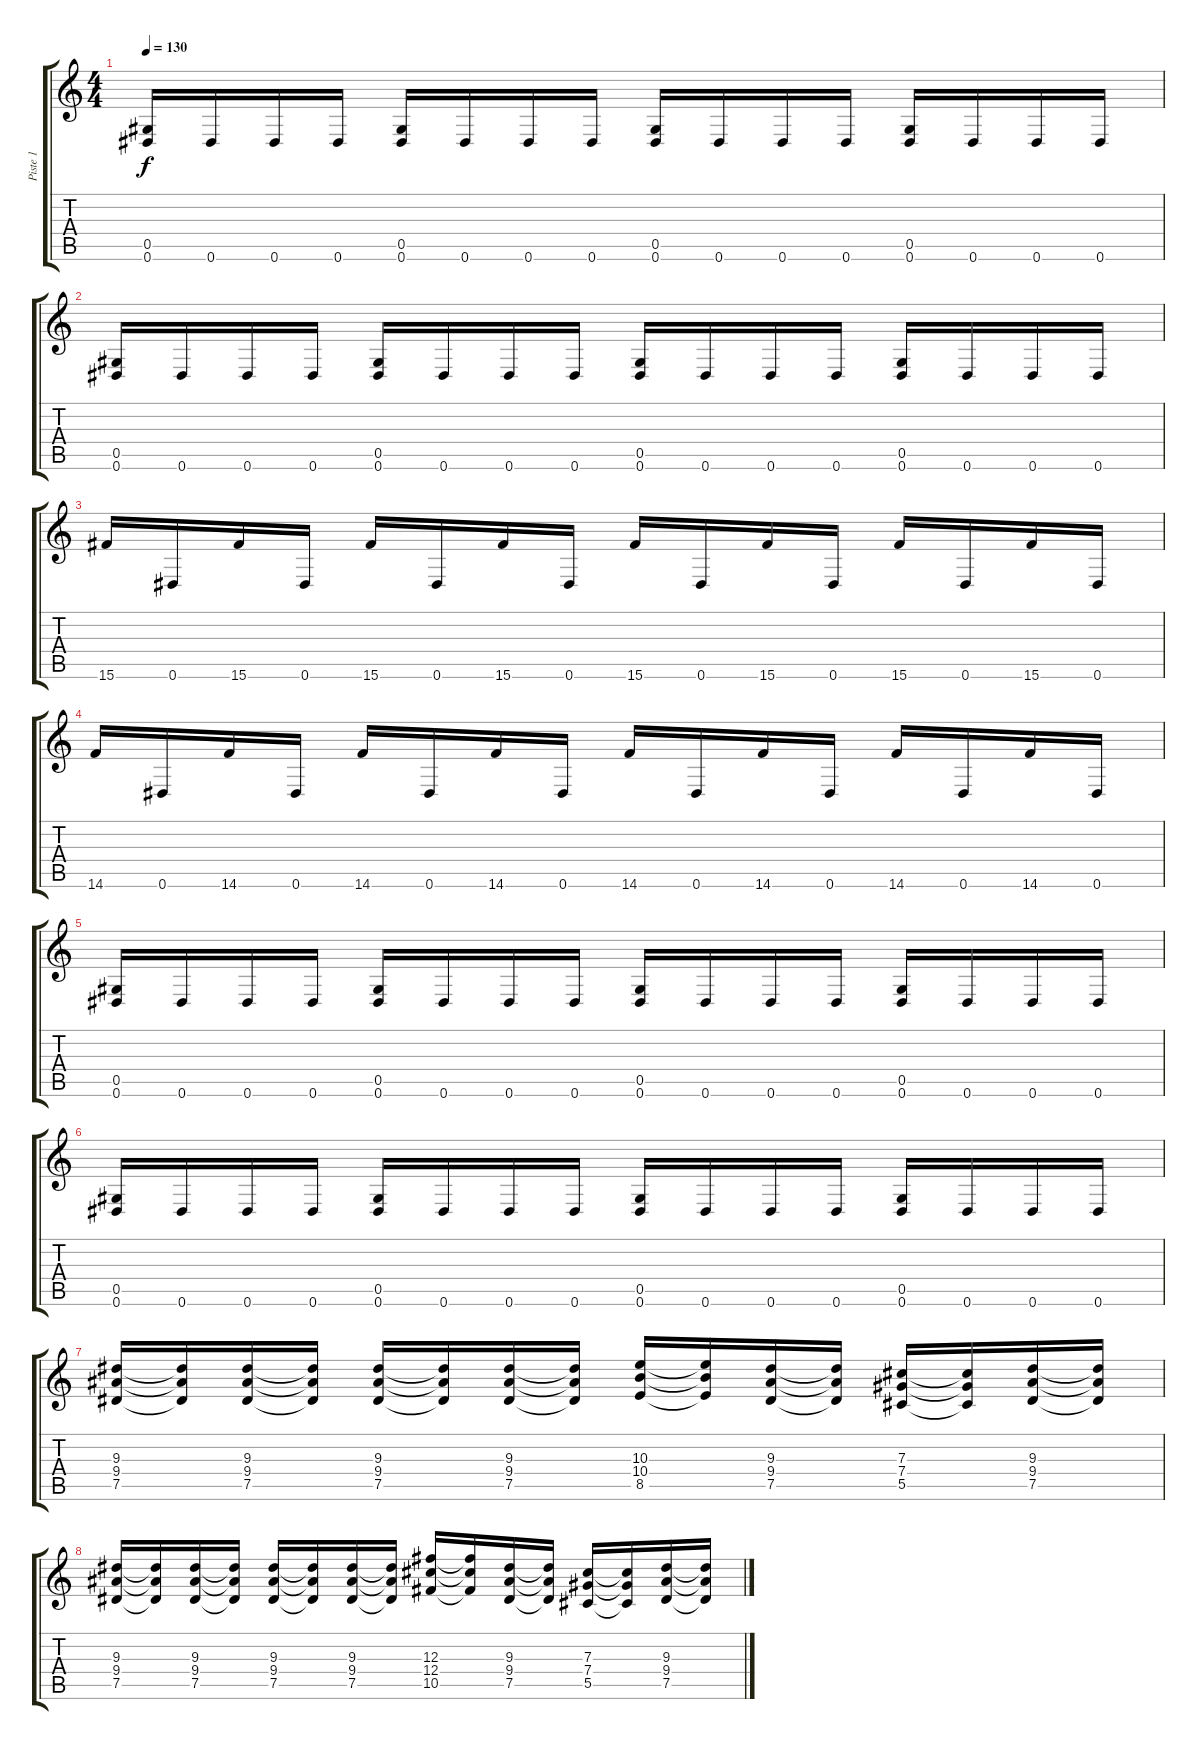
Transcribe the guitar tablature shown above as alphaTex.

\track ("Piste 1" "Piste 1") {instrument distortionguitar}
\staff {score tabs}
\tuning (Eb4 Bb3 Gb3 Db3 Ab2 Eb2) {hide}
\ts (4 4)
\tempo 130
\clef g2
\ks c
(0.5 0.6).16{dy f} 0.6.16 0.6.16 0.6.16 (0.5 0.6).16 0.6.16 0.6.16 0.6.16 (0.5 0.6).16 0.6.16 0.6.16 0.6.16 (0.5 0.6).16 0.6.16 0.6.16 0.6.16 |
(0.5 0.6).16 0.6.16 0.6.16 0.6.16 (0.5 0.6).16 0.6.16 0.6.16 0.6.16 (0.5 0.6).16 0.6.16 0.6.16 0.6.16 (0.5 0.6).16 0.6.16 0.6.16 0.6.16 |
15.6.16 0.6.16 15.6.16 0.6.16 15.6.16 0.6.16 15.6.16 0.6.16 15.6.16 0.6.16 15.6.16 0.6.16 15.6.16 0.6.16 15.6.16 0.6.16 |
14.6.16 0.6.16 14.6.16 0.6.16 14.6.16 0.6.16 14.6.16 0.6.16 14.6.16 0.6.16 14.6.16 0.6.16 14.6.16 0.6.16 14.6.16 0.6.16 |
(0.5 0.6).16 0.6.16 0.6.16 0.6.16 (0.5 0.6).16 0.6.16 0.6.16 0.6.16 (0.5 0.6).16 0.6.16 0.6.16 0.6.16 (0.5 0.6).16 0.6.16 0.6.16 0.6.16 |
(0.5 0.6).16 0.6.16 0.6.16 0.6.16 (0.5 0.6).16 0.6.16 0.6.16 0.6.16 (0.5 0.6).16 0.6.16 0.6.16 0.6.16 (0.5 0.6).16 0.6.16 0.6.16 0.6.16 |
(9.3 9.4 7.5).16 (9.3{t} 9.4{t} 7.5{t}).16 (9.3 9.4 7.5).16 (9.3{t} 9.4{t} 7.5{t}).16 (9.3 9.4 7.5).16 (9.3{t} 9.4{t} 7.5{t}).16 (9.3 9.4 7.5).16 (9.3{t} 9.4{t} 7.5{t}).16 (10.3 10.4 8.5).16 (10.3{t} 10.4{t} 8.5{t}).16 (9.3 9.4 7.5).16 (9.3{t} 9.4{t} 7.5{t}).16 (7.3 7.4 5.5).16 (7.3{t} 7.4{t} 5.5{t}).16 (9.3 9.4 7.5).16 (9.3{t} 9.4{t} 7.5{t}).16 |
(9.3 9.4 7.5).16 (9.3{t} 9.4{t} 7.5{t}).16 (9.3 9.4 7.5).16 (9.3{t} 9.4{t} 7.5{t}).16 (9.3 9.4 7.5).16 (9.3{t} 9.4{t} 7.5{t}).16 (9.3 9.4 7.5).16 (9.3{t} 9.4{t} 7.5{t}).16 (12.3 12.4 10.5).16 (12.3{t} 12.4{t} 10.5{t}).16 (9.3 9.4 7.5).16 (9.3{t} 9.4{t} 7.5{t}).16 (7.3 7.4 5.5).16 (7.3{t} 7.4{t} 5.5{t}).16 (9.3 9.4 7.5).16 (9.3{t} 9.4{t} 7.5{t}).16
